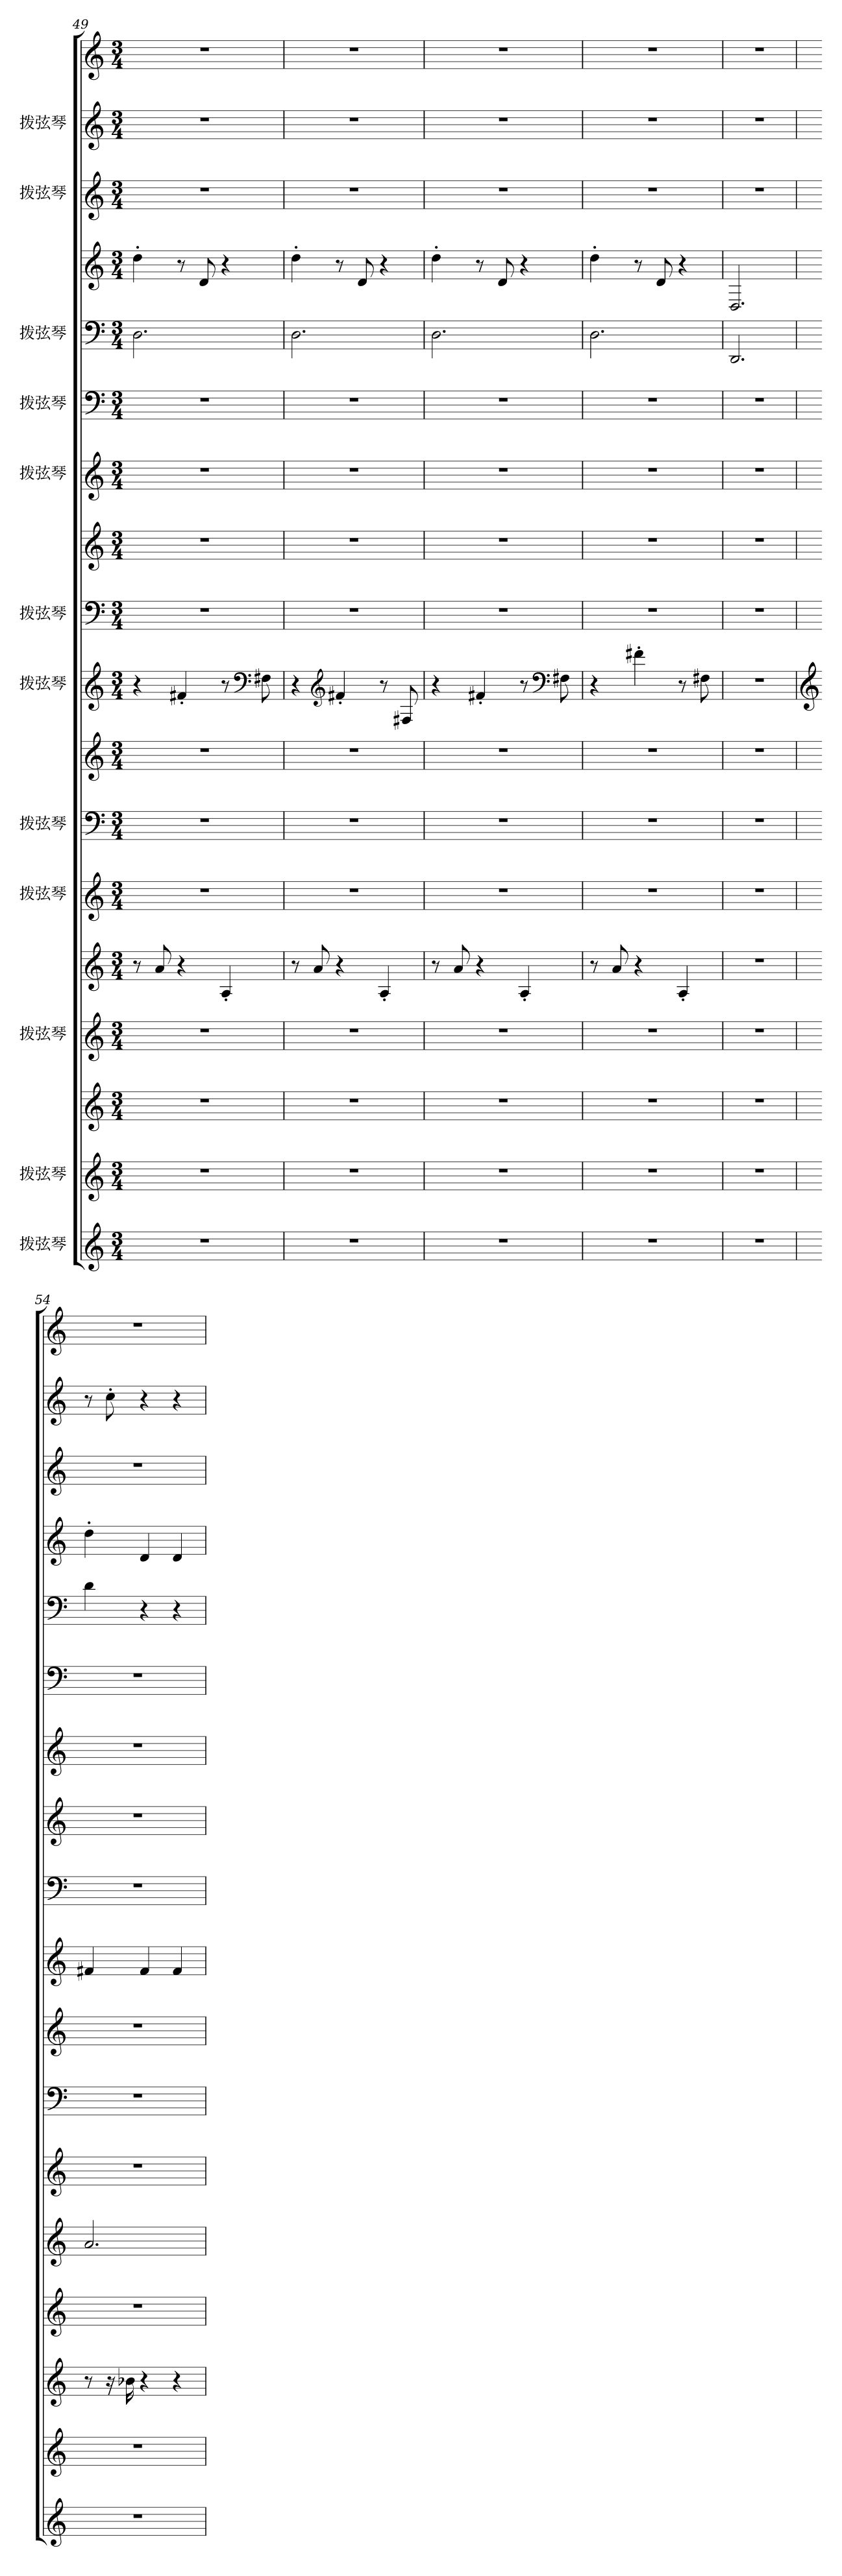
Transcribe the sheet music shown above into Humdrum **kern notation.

**kern	**kern	**kern	**kern	**kern	**kern	**kern	**kern	**kern	**kern	**kern	**kern	**kern	**kern	**kern	**kern	**kern	**kern
*part12	*part11	*part11	*part10	*part10	*part9	*part8	*part8	*part7	*part6	*part6	*part5	*part4	*part3	*part3	*part2	*part1	*part1
*staff18	*staff17	*staff16	*staff15	*staff14	*staff13	*staff12	*staff11	*staff10	*staff9	*staff8	*staff7	*staff6	*staff5	*staff4	*staff3	*staff2	*staff1
*I"拨弦琴	*I"拨弦琴	*	*I"拨弦琴	*	*I"拨弦琴	*I"拨弦琴	*	*I"拨弦琴	*I"拨弦琴	*	*I"拨弦琴	*I"拨弦琴	*I"拨弦琴	*	*I"拨弦琴	*I"拨弦琴	*
*clefG2	*clefG2	*clefG2	*clefG2	*clefG2	*clefG2	*clefF4	*clefG2	*clefG2	*clefF4	*clefG2	*clefG2	*clefF4	*clefF4	*clefG2	*clefG2	*clefG2	*clefG2
*k[]	*k[]	*k[]	*k[]	*k[]	*k[]	*k[]	*k[]	*k[]	*k[]	*k[]	*k[]	*k[]	*k[]	*k[]	*k[]	*k[]	*k[]
*M3/4	*M3/4	*M3/4	*M3/4	*M3/4	*M3/4	*M3/4	*M3/4	*M3/4	*M3/4	*M3/4	*M3/4	*M3/4	*M3/4	*M3/4	*M3/4	*M3/4	*M3/4
=49	=49	=49	=49	=49	=49	=49	=49	=49	=49	=49	=49	=49	=49	=49	=49	=49	=49
2.r	2.r	2.r	2.r	8r	2.r	2.r	2.r	4r	2.r	2.r	2.r	2.r	2.D\	4dd'\	2.r	2.r	2.r
.	.	.	.	8a/	.	.	.	.	.	.	.	.	.	.	.	.	.
.	.	.	.	4r	.	.	.	4f#X'/	.	.	.	.	.	8r	.	.	.
.	.	.	.	.	.	.	.	.	.	.	.	.	.	8d/	.	.	.
.	.	.	.	4A'/	.	.	.	8r	.	.	.	.	.	4r	.	.	.
*	*	*	*	*	*	*	*	*clefF4	*	*	*	*	*	*	*	*	*
.	.	.	.	.	.	.	.	8F#X\	.	.	.	.	.	.	.	.	.
=50	=50	=50	=50	=50	=50	=50	=50	=50	=50	=50	=50	=50	=50	=50	=50	=50	=50
2.r	2.r	2.r	2.r	8r	2.r	2.r	2.r	4r	2.r	2.r	2.r	2.r	2.D\	4dd'\	2.r	2.r	2.r
.	.	.	.	8a/	.	.	.	.	.	.	.	.	.	.	.	.	.
*	*	*	*	*	*	*	*	*clefG2	*	*	*	*	*	*	*	*	*
.	.	.	.	4r	.	.	.	4f#X'/	.	.	.	.	.	8r	.	.	.
.	.	.	.	.	.	.	.	.	.	.	.	.	.	8d/	.	.	.
.	.	.	.	4A'/	.	.	.	8r	.	.	.	.	.	4r	.	.	.
.	.	.	.	.	.	.	.	8F#X/	.	.	.	.	.	.	.	.	.
!!LO:PB:g=z
=51	=51	=51	=51	=51	=51	=51	=51	=51	=51	=51	=51	=51	=51	=51	=51	=51	=51
2.r	2.r	2.r	2.r	8r	2.r	2.r	2.r	4r	2.r	2.r	2.r	2.r	2.D\	4dd'\	2.r	2.r	2.r
.	.	.	.	8a/	.	.	.	.	.	.	.	.	.	.	.	.	.
.	.	.	.	4r	.	.	.	4f#X'/	.	.	.	.	.	8r	.	.	.
.	.	.	.	.	.	.	.	.	.	.	.	.	.	8d/	.	.	.
.	.	.	.	4A'/	.	.	.	8r	.	.	.	.	.	4r	.	.	.
*	*	*	*	*	*	*	*	*clefF4	*	*	*	*	*	*	*	*	*
.	.	.	.	.	.	.	.	8F#X\	.	.	.	.	.	.	.	.	.
=52	=52	=52	=52	=52	=52	=52	=52	=52	=52	=52	=52	=52	=52	=52	=52	=52	=52
2.r	2.r	2.r	2.r	8r	2.r	2.r	2.r	4r	2.r	2.r	2.r	2.r	2.D\	4dd'\	2.r	2.r	2.r
.	.	.	.	8a/	.	.	.	.	.	.	.	.	.	.	.	.	.
.	.	.	.	4r	.	.	.	4f#X'\	.	.	.	.	.	8r	.	.	.
.	.	.	.	.	.	.	.	.	.	.	.	.	.	8d/	.	.	.
.	.	.	.	4A'/	.	.	.	8r	.	.	.	.	.	4r	.	.	.
.	.	.	.	.	.	.	.	8F#X\	.	.	.	.	.	.	.	.	.
=53	=53	=53	=53	=53	=53	=53	=53	=53	=53	=53	=53	=53	=53	=53	=53	=53	=53
2.r	2.r	2.r	2.r	2.r	2.r	2.r	2.r	2.r	2.r	2.r	2.r	2.r	2.DD/	2.D/	2.r	2.r	2.r
=54	=54	=54	=54	=54	=54	=54	=54	=54	=54	=54	=54	=54	=54	=54	=54	=54	=54
*	*	*	*	*	*	*	*	*clefG2	*	*	*	*	*	*	*	*	*
2.r	2.r	8r	2.r	2.a/	2.r	2.r	2.r	4f#X/	2.r	2.r	2.r	2.r	4d\	4dd'\	2.r	8r	2.r
.	.	16r	.	.	.	.	.	.	.	.	.	.	.	.	.	8cc'\	.
.	.	16b-X\	.	.	.	.	.	.	.	.	.	.	.	.	.	.	.
.	.	4r	.	.	.	.	.	4f#/	.	.	.	.	4r	4d/	.	4r	.
.	.	4r	.	.	.	.	.	4f#/	.	.	.	.	4r	4d/	.	4r	.
=	=	=	=	=	=	=	=	=	=	=	=	=	=	=	=	=	=
*-	*-	*-	*-	*-	*-	*-	*-	*-	*-	*-	*-	*-	*-	*-	*-	*-	*-
